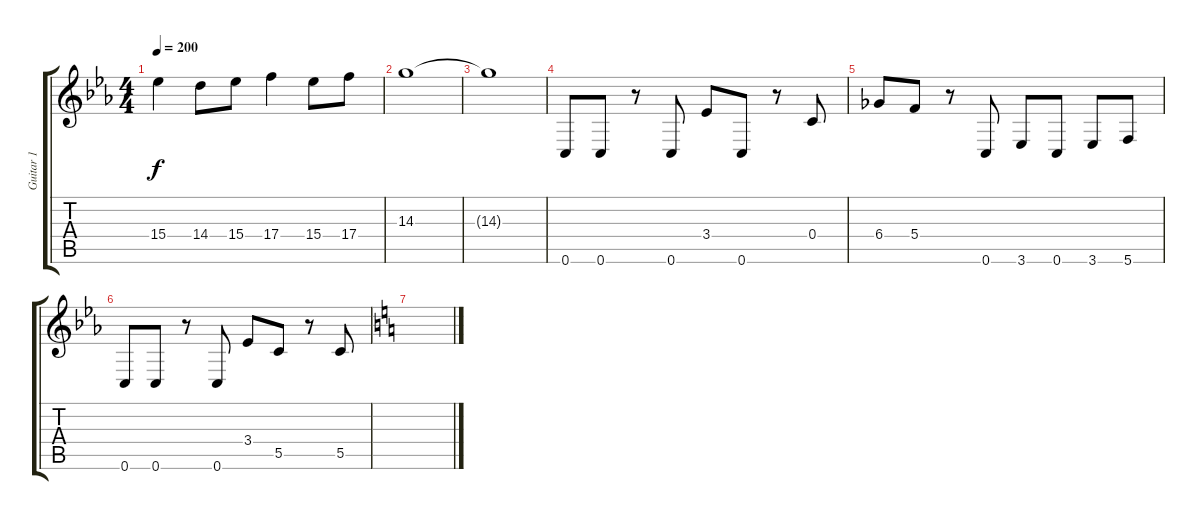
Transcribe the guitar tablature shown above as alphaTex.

\track ("Guitar 1" "Guitar 1") {instrument distortionguitar}
\staff {score tabs}
\tuning (D4 A3 F3 C3 G2 C2) {hide}
\ts (4 4)
\tempo 200
\clef g2
\ks eb
15.4.4{dy f} 14.4.8 15.4.8 17.4.4 15.4.8 17.4.8 |
14.3.1 |
14.3{t}.1 |
0.6.8 0.6.8 r.8 0.6.8 3.4.8 0.6.8 r.8 0.4.8 |
6.4.8 5.4.8 r.8 0.6.8 3.6.8 0.6.8 3.6.8 5.6.8 |
0.6.8 0.6.8 r.8 0.6.8 3.4.8 5.5.8 r.8 5.5.8 |
\ks c
